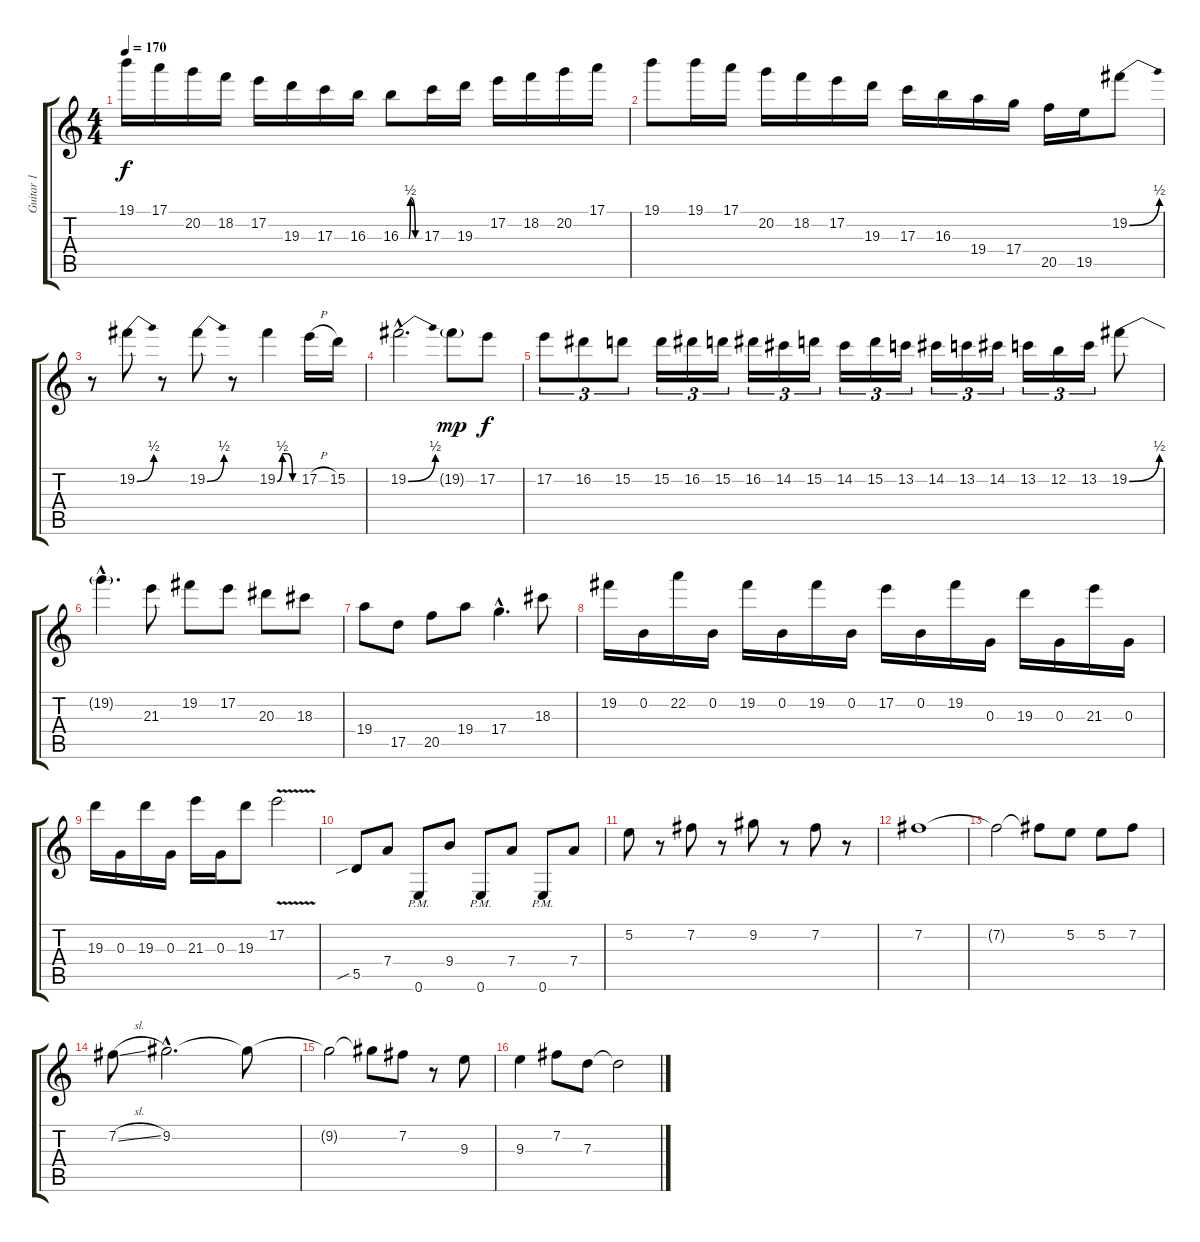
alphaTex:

\track ("Guitar 1" "Guitar 1") {instrument overdrivenguitar}
\staff {score tabs}
\tuning (E4 B3 G3 D3 A2 E2) {hide}
\ts (4 4)
\tempo 170
\clef g2
\ks c
19.1.16{dy f} 17.1.16 20.2.16 18.2.16 17.2.16 19.3.16 17.3.16 16.3.16 16.3{be (custom 0 0 25 0 30 2 45 0 60 0)}.8 17.3.16 19.3.16 17.2.16 18.2.16 20.2.16 17.1.16 |
19.1.8 19.1.16 17.1.16 20.2.16 18.2.16 17.2.16 19.3.16 17.3.16 16.3.16 19.4.16 17.4.16 20.5.16 19.5.16 19.2{be (bend 0 0 60 2)}.8 |
r.8 19.2{be (bend 0 0 60 2)}.8 r.8 19.2{be (bend 0 0 60 2)}.8 r.8 19.2{be (custom 0 0 15 2 30 2 45 0 60 0)}.4 17.2{h}.16 15.2.16 |
19.2{be (bend 0 0 60 2) hac}.2{d} 19.2{g}.8{dy mp} 17.2.8{dy f} |
17.2.8{tu (3 2)} 16.2.8{tu (3 2)} 15.2.8{tu (3 2)} 15.2.16{tu (3 2)} 16.2.16{tu (3 2)} 15.2.16{tu (3 2)} 16.2.16{tu (3 2)} 14.2.16{tu (3 2)} 15.2.16{tu (3 2)} 14.2.16{tu (3 2)} 15.2.16{tu (3 2)} 13.2.16{tu (3 2)} 14.2.16{tu (3 2)} 13.2.16{tu (3 2)} 14.2.16{tu (3 2)} 13.2.16{tu (3 2)} 12.2.16{tu (3 2)} 13.2.16{tu (3 2)} 19.2{be (bend 0 0 60 2)}.8 |
19.2{hac t}.4{d} 21.3.8 19.2.8 17.2.8 20.3.8 18.3.8 |
19.4.8 17.5.8 20.5.8 19.4.8 17.4{hac}.4{d} 18.3.8 |
19.2.16 0.2.16 22.2.16 0.2.16 19.2.16 0.2.16 19.2.16 0.2.16 17.2.16 0.2.16 19.2.16 0.3.16 19.3.16 0.3.16 21.3.16 0.3.16 |
19.3.16 0.3.16 19.3.16 0.3.16 21.3.16 0.3.16 19.3.8 17.2{v}.2 |
5.5{sib}.8 7.4.8 0.6{pm}.8 9.4.8 0.6{pm}.8 7.4.8 0.6{pm}.8 7.4.8 |
5.2.8 r.8 7.2.8 r.8 9.2.8 r.8 7.2.8 r.8 |
7.2.1 |
7.2{t}.2 7.2{t}.8 5.2.8 5.2.8 7.2.8 |
7.2{sl}.8 9.2{hac}.2{d} 9.2{t}.8 |
9.2{t}.2 9.2{t}.8 7.2.8 r.8 9.3.8 |
9.3.4 7.2.8 7.3.8 7.3{t}.2
